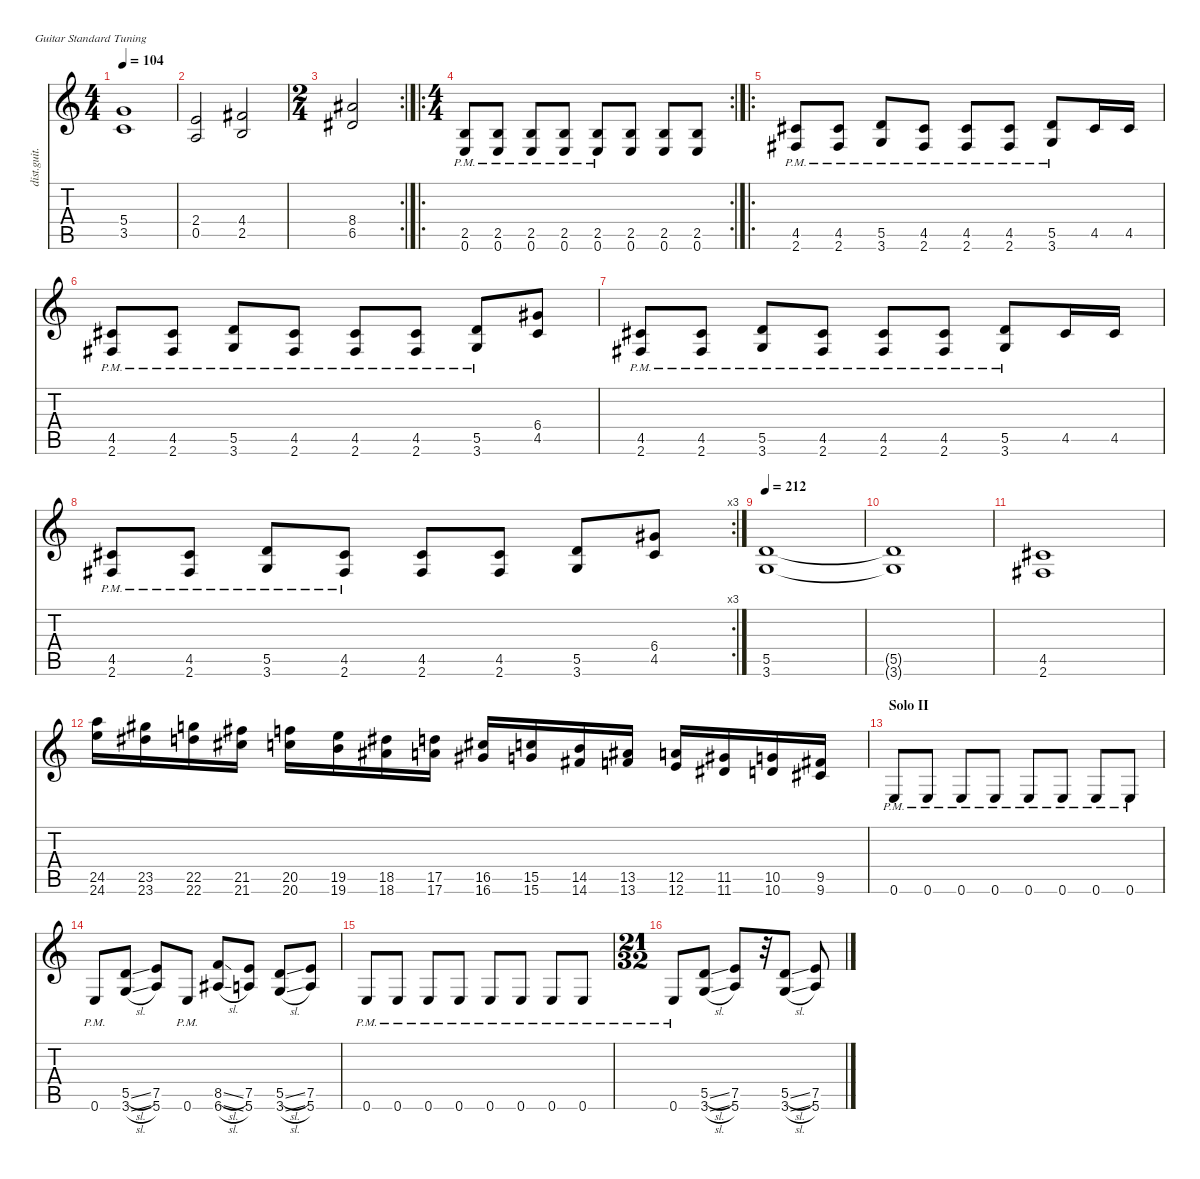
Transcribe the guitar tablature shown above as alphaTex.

\defaultSystemsLayout 4
\hideDynamics
\bracketExtendMode nobrackets
\track ("Rhythm Guitar (Kirk)" "dist.guit.") {instrument distortionguitar}
\staff {score tabs}
\tuning (E4 B3 G3 D3 A2 E2)
\ts (4 4)
\tempo 104
\clef g2
\ks c
(5.4 3.5).1{dy mf} |
(2.4 0.5).2 (4.4{acc #} 2.5).2 |
\rc 2
\ts (2 4)
\beaming (8 2 2 2 2)
(8.4{acc #} 6.5{acc #}).2 |
\ro
\rc 2
\ts (4 4)
\beaming (8 2 2 2 2)
(2.5{pm} 0.6{pm}).8 (2.5{pm} 0.6{pm}).8 (2.5{pm} 0.6{pm}).8 (2.5{pm} 0.6{pm}).8 (2.5{pm} 0.6{pm}).8 (2.5 0.6).8 (2.5 0.6).8 (2.5 0.6).8 |
\ro
(4.5{pm acc #} 2.6{pm acc #}).8{dy f} (4.5{pm acc #} 2.6{pm acc #}).8 (5.5{pm} 3.6{pm}).8 (4.5{pm acc #} 2.6{pm acc #}).8 (4.5{pm acc #} 2.6{pm acc #}).8 (4.5{pm acc #} 2.6{pm acc #}).8 (5.5{pm} 3.6{pm}).8 4.5{acc #}.16 4.5{acc #}.16 |
(4.5{pm acc #} 2.6{pm acc #}).8 (4.5{pm acc #} 2.6{pm acc #}).8 (5.5{pm} 3.6{pm}).8 (4.5{pm acc #} 2.6{pm acc #}).8 (4.5{pm acc #} 2.6{pm acc #}).8 (4.5{pm acc #} 2.6{pm acc #}).8 (5.5{pm} 3.6{pm}).8 (6.4{acc #} 4.5{acc #}).8 |
(4.5{pm acc #} 2.6{pm acc #}).8 (4.5{pm acc #} 2.6{pm acc #}).8 (5.5{pm} 3.6{pm}).8 (4.5{pm acc #} 2.6{pm acc #}).8 (4.5{pm acc #} 2.6{pm acc #}).8 (4.5{pm acc #} 2.6{pm acc #}).8 (5.5{pm} 3.6{pm}).8 4.5{acc #}.16 4.5{acc #}.16 |
\rc 3
(4.5{pm acc #} 2.6{pm acc #}).8 (4.5{pm acc #} 2.6{pm acc #}).8 (5.5{pm} 3.6{pm}).8 (4.5{pm acc #} 2.6{pm acc #}).8 (4.5{acc #} 2.6{acc #}).8 (4.5{acc #} 2.6{acc #}).8 (5.5 3.6).8 (6.4{acc #} 4.5{acc #}).8 |
\tempo 212
(5.5 3.6).1 |
(5.5{t} 3.6{t}).1 |
(4.5{acc #} 2.6{acc #}).1 |
(24.5 24.6).16{dy mf} (23.5{acc #} 23.6{acc #}).16 (22.5 22.6).16 (21.5{acc #} 21.6{acc #}).16 (20.5 20.6).16 (19.5 19.6).16 (18.5{acc #} 18.6{acc #}).16 (17.5 17.6).16 (16.5{acc #} 16.6{acc #}).16 (15.5 15.6).16 (14.5 14.6{acc #}).16 (13.5{acc #} 13.6).16 (12.5 12.6).16 (11.5{acc #} 11.6{acc #}).16 (10.5 10.6).16 (9.5{acc #} 9.6{acc #}).16 |
\section ("" "Solo II")
0.6{pm}.8 0.6{pm}.8 0.6{pm}.8 0.6{pm}.8 0.6{pm}.8 0.6{pm}.8 0.6{pm}.8 0.6{pm}.8 |
0.6{pm}.8 (5.5{sl} 3.6{sl}).8 (7.5 5.6).8 0.6{pm}.8 (8.5{sl} 6.6{sl acc #}).8 (7.5 5.6).8 (5.5{sl} 3.6{sl}).8 (7.5 5.6).8 |
0.6{pm}.8 0.6{pm}.8 0.6{pm}.8 0.6{pm}.8 0.6{pm}.8 0.6{pm}.8 0.6{pm}.8 0.6{pm}.8 |
\ts (21 32)
\beaming (8 2 2 2 2)
0.6{pm}.8 (5.5{sl} 3.6{sl}).8 (7.5 5.6).8 r.32 (5.5{sl} 3.6{sl}).8 (7.5 5.6).8
